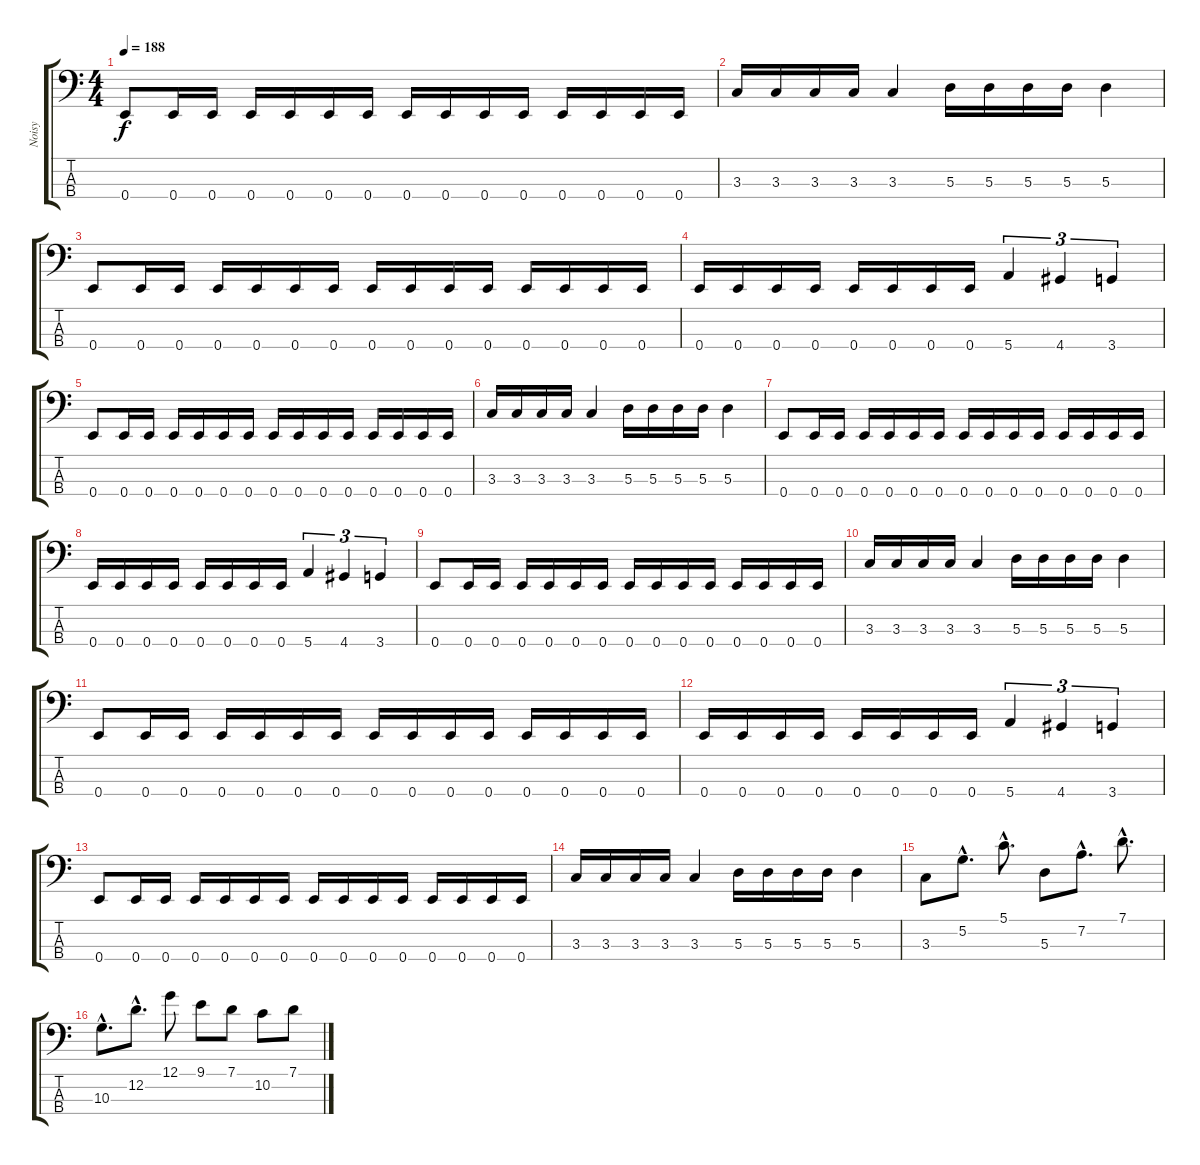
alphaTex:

\track ("Noisy" "Noisy") {instrument electricbasspick}
\staff {score tabs}
\tuning (G2 D2 A1 E1) {hide}
\ts (4 4)
\tempo 188
\clef f4
\ks c
0.4.8{dy f} 0.4.16 0.4.16 0.4.16 0.4.16 0.4.16 0.4.16 0.4.16 0.4.16 0.4.16 0.4.16 0.4.16 0.4.16 0.4.16 0.4.16 |
3.3.16 3.3.16 3.3.16 3.3.16 3.3.4 5.3.16 5.3.16 5.3.16 5.3.16 5.3.4 |
0.4.8 0.4.16 0.4.16 0.4.16 0.4.16 0.4.16 0.4.16 0.4.16 0.4.16 0.4.16 0.4.16 0.4.16 0.4.16 0.4.16 0.4.16 |
0.4.16 0.4.16 0.4.16 0.4.16 0.4.16 0.4.16 0.4.16 0.4.16 5.4.4{tu (3 2)} 4.4.4{tu (3 2)} 3.4.4{tu (3 2)} |
0.4.8 0.4.16 0.4.16 0.4.16 0.4.16 0.4.16 0.4.16 0.4.16 0.4.16 0.4.16 0.4.16 0.4.16 0.4.16 0.4.16 0.4.16 |
3.3.16 3.3.16 3.3.16 3.3.16 3.3.4 5.3.16 5.3.16 5.3.16 5.3.16 5.3.4 |
0.4.8 0.4.16 0.4.16 0.4.16 0.4.16 0.4.16 0.4.16 0.4.16 0.4.16 0.4.16 0.4.16 0.4.16 0.4.16 0.4.16 0.4.16 |
0.4.16 0.4.16 0.4.16 0.4.16 0.4.16 0.4.16 0.4.16 0.4.16 5.4.4{tu (3 2)} 4.4.4{tu (3 2)} 3.4.4{tu (3 2)} |
0.4.8 0.4.16 0.4.16 0.4.16 0.4.16 0.4.16 0.4.16 0.4.16 0.4.16 0.4.16 0.4.16 0.4.16 0.4.16 0.4.16 0.4.16 |
3.3.16 3.3.16 3.3.16 3.3.16 3.3.4 5.3.16 5.3.16 5.3.16 5.3.16 5.3.4 |
0.4.8 0.4.16 0.4.16 0.4.16 0.4.16 0.4.16 0.4.16 0.4.16 0.4.16 0.4.16 0.4.16 0.4.16 0.4.16 0.4.16 0.4.16 |
0.4.16 0.4.16 0.4.16 0.4.16 0.4.16 0.4.16 0.4.16 0.4.16 5.4.4{tu (3 2)} 4.4.4{tu (3 2)} 3.4.4{tu (3 2)} |
0.4.8 0.4.16 0.4.16 0.4.16 0.4.16 0.4.16 0.4.16 0.4.16 0.4.16 0.4.16 0.4.16 0.4.16 0.4.16 0.4.16 0.4.16 |
3.3.16 3.3.16 3.3.16 3.3.16 3.3.4 5.3.16 5.3.16 5.3.16 5.3.16 5.3.4 |
3.3.8 5.2{hac}.8{d} 5.1{hac}.8{d} 5.3.8 7.2{hac}.8{d} 7.1{hac}.8{d} |
10.3{hac}.8{d} 12.2{hac}.8{d} 12.1.8 9.1.8 7.1.8 10.2.8 7.1.8
